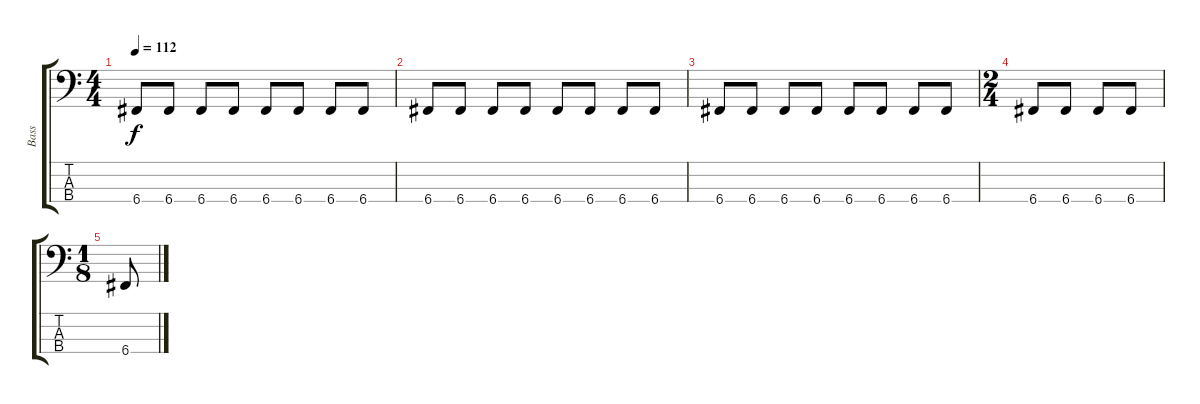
\track ("Bass" "Bass") {instrument electricbassfinger}
\staff {score tabs}
\tuning (F2 C2 G1 C1) {hide}
\ts (4 4)
\tempo 112
\clef f4
\ks c
6.4.8{dy f} 6.4.8 6.4.8 6.4.8 6.4.8 6.4.8 6.4.8 6.4.8 |
6.4.8 6.4.8 6.4.8 6.4.8 6.4.8 6.4.8 6.4.8 6.4.8 |
6.4.8 6.4.8 6.4.8 6.4.8 6.4.8 6.4.8 6.4.8 6.4.8 |
\ts (2 4)
6.4.8 6.4.8 6.4.8 6.4.8 |
\ts (1 8)
6.4.8
